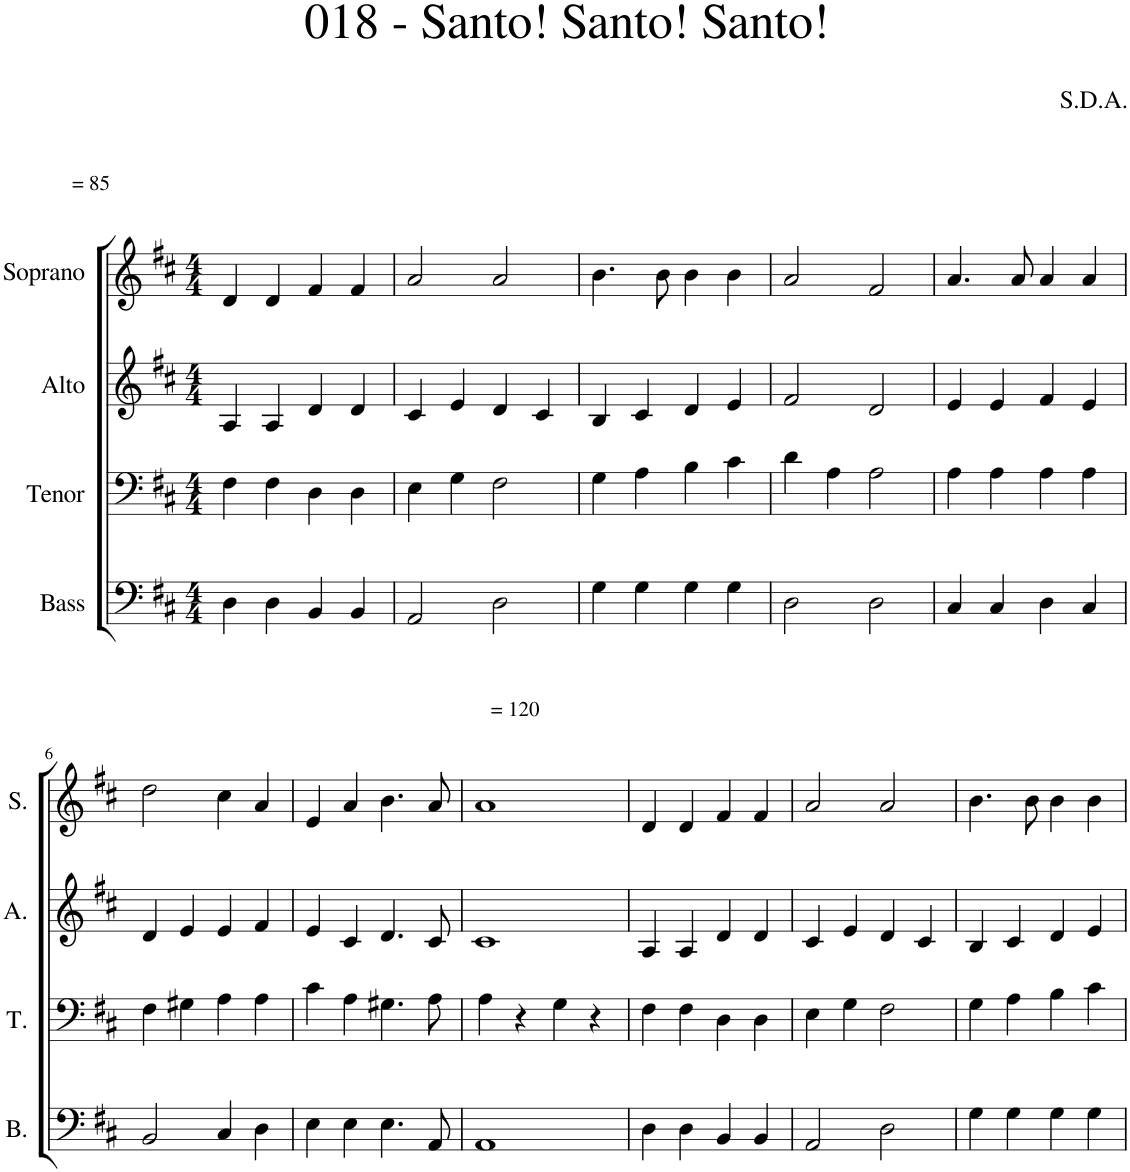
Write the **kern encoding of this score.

**kern	**kern	**kern	**kern
*part4	*part3	*part2	*part1
*staff4	*staff3	*staff2	*staff1
*I"Bass	*I"Tenor	*I"Alto	*I"Soprano
*I'B.	*I'T.	*I'A.	*I'S.
*clefF4	*clefF4	*clefG2	*clefG2
*k[f#c#]	*k[f#c#]	*k[f#c#]	*k[f#c#]
*M4/4	*M4/4	*M4/4	*M4/4
=1	=1	=1	=1
!	!	!	!LO:TX:a:t== 85
4D\	4F#\	4A/	4d/
4D\	4F#\	4A/	4d/
4BB/	4D\	4d/	4f#/
4BB/	4D\	4d/	4f#/
=2	=2	=2	=2
2AA/	4E\	4c#/	2a/
.	4G\	4e/	.
2D\	2F#\	4d/	2a/
.	.	4c#/	.
=3	=3	=3	=3
4G\	4G\	4B/	4.b\
4G\	4A\	4c#/	.
.	.	.	8b\
4G\	4B\	4d/	4b\
4G\	4c#\	4e/	4b\
=4	=4	=4	=4
2D\	4d\	2f#/	2a/
.	4A\	.	.
2D\	2A\	2d/	2f#/
=5	=5	=5	=5
4C#/	4A\	4e/	4.a/
4C#/	4A\	4e/	.
.	.	.	8a/
4D\	4A\	4f#/	4a/
4C#/	4A\	4e/	4a/
!!LO:LB:g=z
=6	=6	=6	=6
2BB/	4F#\	4d/	2dd\
.	4G#X\	4e/	.
4C#/	4A\	4e/	4cc#\
4D\	4A\	4f#/	4a/
=7	=7	=7	=7
4E\	4c#\	4e/	4e/
4E\	4A\	4c#/	4a/
4.E\	4.G#X\	4.d/	4.b\
8AA/	8A\	8c#/	8a/
=8	=8	=8	=8
1AA	4A\	1c#	1a
.	4r	.	.
.	4G\	.	.
.	4r	.	.
=9	=9	=9	=9
!	!	!	!LO:TX:a:t== 120
4D\	4F#\	4A/	4d/
4D\	4F#\	4A/	4d/
4BB/	4D\	4d/	4f#/
4BB/	4D\	4d/	4f#/
=10	=10	=10	=10
2AA/	4E\	4c#/	2a/
.	4G\	4e/	.
2D\	2F#\	4d/	2a/
.	.	4c#/	.
=11	=11	=11	=11
4G\	4G\	4B/	4.b\
4G\	4A\	4c#/	.
.	.	.	8b\
4G\	4B\	4d/	4b\
4G\	4c#\	4e/	4b\
=	=	=	=
*-	*-	*-	*-
